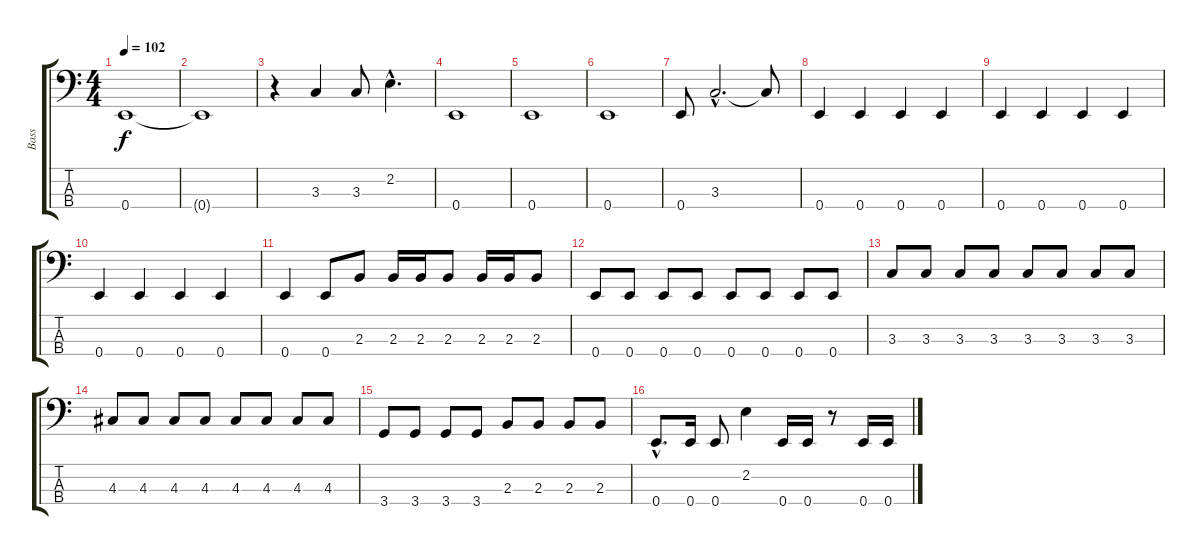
\track ("Bass" "Bass") {instrument electricbassfinger}
\staff {score tabs}
\tuning (G2 D2 A1 E1) {hide}
\ts (4 4)
\tempo 102
\clef f4
\ks c
0.4{t}.1{dy f} |
0.4{t}.1 |
r.4 3.3.4 3.3.8 2.2{hac}.4{d} |
0.4.1 |
0.4.1 |
0.4.1 |
0.4.8 3.3{hac}.2{d} 3.3{t}.8 |
0.4.4 0.4.4 0.4.4 0.4.4 |
0.4.4 0.4.4 0.4.4 0.4.4 |
0.4.4 0.4.4 0.4.4 0.4.4 |
0.4.4 0.4.8 2.3.8 2.3.16 2.3.16 2.3.8 2.3.16 2.3.16 2.3.8 |
0.4.8 0.4.8 0.4.8 0.4.8 0.4.8 0.4.8 0.4.8 0.4.8 |
3.3.8 3.3.8 3.3.8 3.3.8 3.3.8 3.3.8 3.3.8 3.3.8 |
4.3.8 4.3.8 4.3.8 4.3.8 4.3.8 4.3.8 4.3.8 4.3.8 |
3.4.8 3.4.8 3.4.8 3.4.8 2.3.8 2.3.8 2.3.8 2.3.8 |
0.4{hac}.8{d} 0.4.16 0.4.8 2.2.4 0.4.16 0.4.16 r.8 0.4.16 0.4.16
